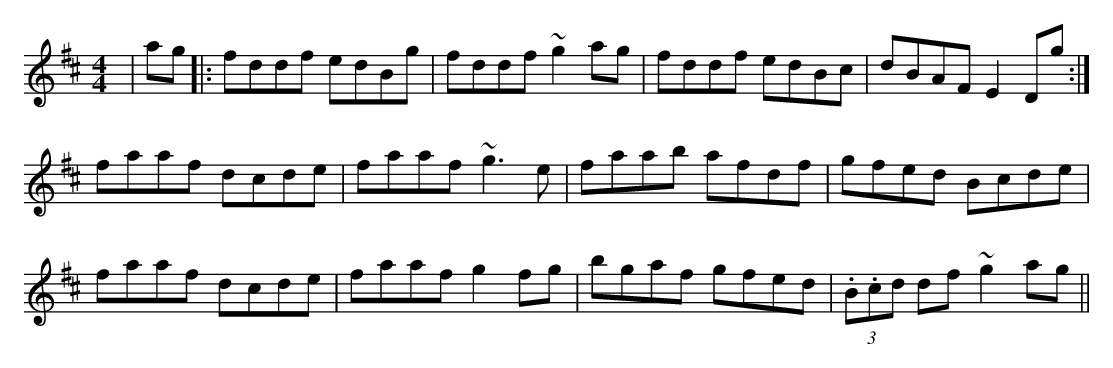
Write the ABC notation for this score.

X:1
M:4/4
K:D
|ag|:fddf edBg|fddf ~g2 ag|fddf edBc|dBAF E2Dg:|
faaf dcde|faaf ~g3 e|faab afdf|gfed Bcde|
faaf dcde|faaf g2fg|bgaf gfed|(3.B.cd df ~g2 ag||
